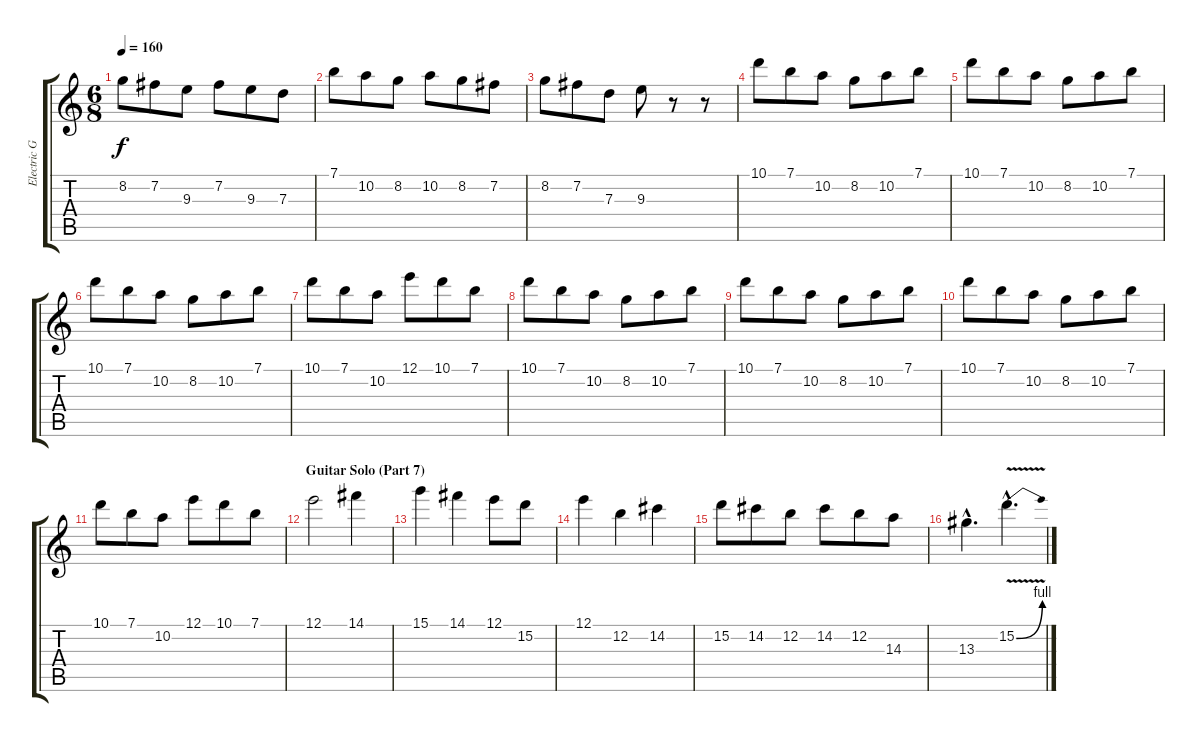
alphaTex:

\track ("Electric Guitar 1" "Electric G") {instrument distortionguitar}
\staff {score tabs}
\tuning (E4 B3 G3 D3 A2 E2) {hide}
\ts (6 8)
\tempo 160
\clef g2
\ks c
8.2.8{dy f} 7.2.8 9.3.8 7.2.8 9.3.8 7.3.8 |
7.1.8 10.2.8 8.2.8 10.2.8 8.2.8 7.2.8 |
8.2.8 7.2.8 7.3.8 9.3.8 r.8 r.8 |
10.1.8 7.1.8 10.2.8 8.2.8 10.2.8 7.1.8 |
10.1.8 7.1.8 10.2.8 8.2.8 10.2.8 7.1.8 |
10.1.8 7.1.8 10.2.8 8.2.8 10.2.8 7.1.8 |
10.1.8 7.1.8 10.2.8 12.1.8 10.1.8 7.1.8 |
10.1.8 7.1.8 10.2.8 8.2.8 10.2.8 7.1.8 |
10.1.8 7.1.8 10.2.8 8.2.8 10.2.8 7.1.8 |
10.1.8 7.1.8 10.2.8 8.2.8 10.2.8 7.1.8 |
10.1.8 7.1.8 10.2.8 12.1.8 10.1.8 7.1.8 |
\section ("" "Guitar Solo (Part 7)")
12.1.2 14.1.4 |
15.1.4 14.1.4 12.1.8 15.2.8 |
12.1.4 12.2.4 14.2.4 |
15.2.8 14.2.8 12.2.8 14.2.8 12.2.8 14.3.8 |
13.3{hac}.4{d} 15.2{be (bend 0 0 60 4) v hac}.4{d}
